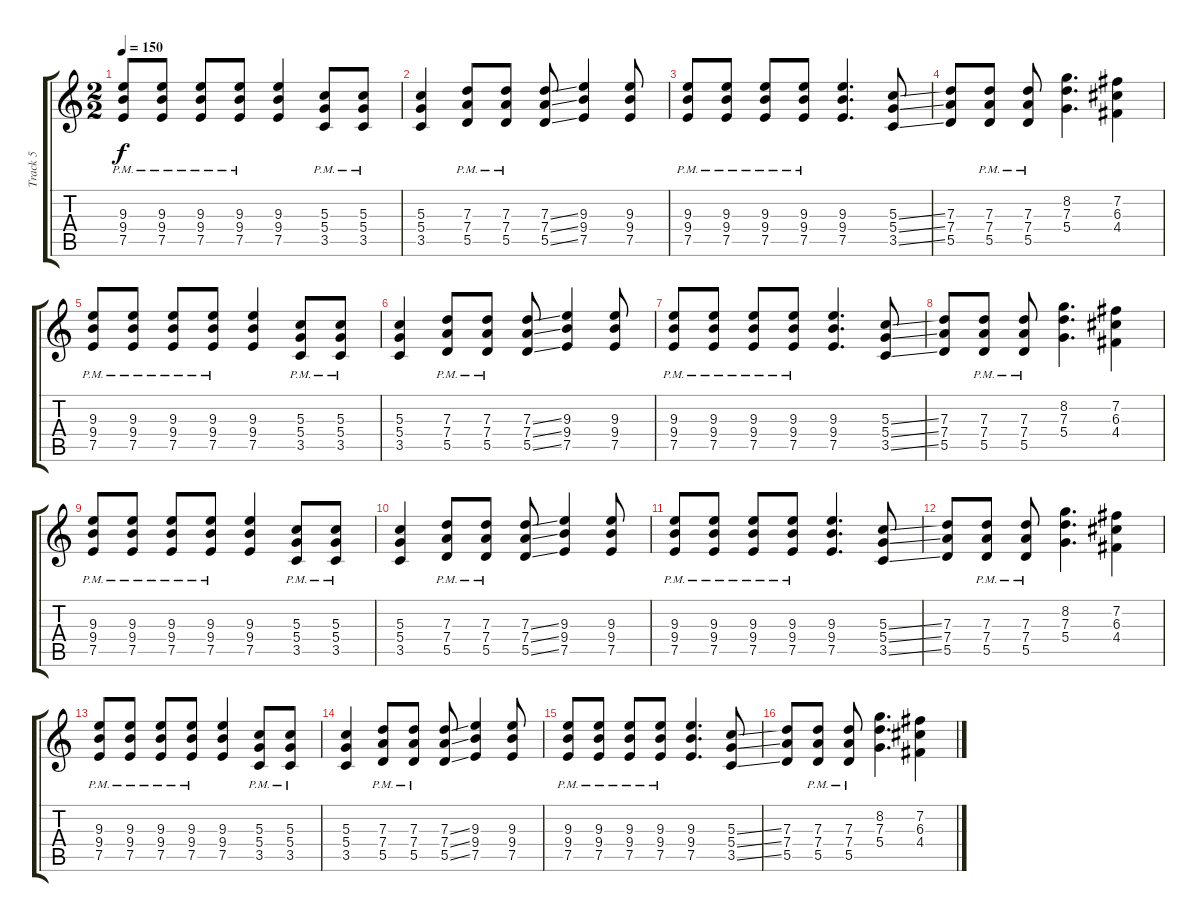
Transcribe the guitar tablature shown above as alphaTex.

\track ("Track 5" "Track 5") {instrument overdrivenguitar}
\staff {score tabs}
\tuning (E4 B3 G3 D3 A2 E2) {hide}
\ts (2 2)
\tempo 150
\clef g2
\ks c
(9.3 9.4 7.5{pm}).8{dy f} (9.3{pm} 9.4{pm} 7.5{pm}).8 (9.3{pm} 9.4{pm} 7.5{pm}).8 (9.3{pm} 9.4{pm} 7.5{pm}).8 (9.3 9.4 7.5).4 (5.3{pm} 5.4{pm} 3.5{pm}).8 (5.3{pm} 5.4{pm} 3.5{pm}).8 |
(5.3 5.4 3.5).4 (7.3{pm} 7.4{pm} 5.5{pm}).8 (7.3{pm} 7.4{pm} 5.5{pm}).8 (7.3{ss} 7.4{ss} 5.5{ss}).8 (9.3 9.4 7.5).4 (9.3 9.4 7.5).8 |
(9.3{pm} 9.4{pm} 7.5{pm}).8 (9.3{pm} 9.4{pm} 7.5{pm}).8 (9.3{pm} 9.4{pm} 7.5{pm}).8 (9.3{pm} 9.4{pm} 7.5{pm}).8 (9.3 9.4 7.5).4{d} (5.3{ss} 5.4{ss} 3.5{ss}).8 |
(7.3 7.4 5.5).8 (7.3{pm} 7.4{pm} 5.5{pm}).8 (7.3{pm} 7.4{pm} 5.5{pm}).8 (8.2 7.3 5.4).4{d} (7.2 6.3 4.4).4 |
(9.3 9.4 7.5{pm}).8 (9.3{pm} 9.4{pm} 7.5{pm}).8 (9.3{pm} 9.4{pm} 7.5{pm}).8 (9.3{pm} 9.4{pm} 7.5{pm}).8 (9.3 9.4 7.5).4 (5.3{pm} 5.4{pm} 3.5{pm}).8 (5.3{pm} 5.4{pm} 3.5{pm}).8 |
(5.3 5.4 3.5).4 (7.3{pm} 7.4{pm} 5.5{pm}).8 (7.3{pm} 7.4{pm} 5.5{pm}).8 (7.3{ss} 7.4{ss} 5.5{ss}).8 (9.3 9.4 7.5).4 (9.3 9.4 7.5).8 |
(9.3{pm} 9.4{pm} 7.5{pm}).8 (9.3{pm} 9.4{pm} 7.5{pm}).8 (9.3{pm} 9.4{pm} 7.5{pm}).8 (9.3{pm} 9.4{pm} 7.5{pm}).8 (9.3 9.4 7.5).4{d} (5.3{ss} 5.4{ss} 3.5{ss}).8 |
(7.3 7.4 5.5).8 (7.3{pm} 7.4{pm} 5.5{pm}).8 (7.3{pm} 7.4{pm} 5.5{pm}).8 (8.2 7.3 5.4).4{d} (7.2 6.3 4.4).4 |
(9.3 9.4 7.5{pm}).8 (9.3{pm} 9.4{pm} 7.5{pm}).8 (9.3{pm} 9.4{pm} 7.5{pm}).8 (9.3{pm} 9.4{pm} 7.5{pm}).8 (9.3 9.4 7.5).4 (5.3{pm} 5.4{pm} 3.5{pm}).8 (5.3{pm} 5.4{pm} 3.5{pm}).8 |
(5.3 5.4 3.5).4 (7.3{pm} 7.4{pm} 5.5{pm}).8 (7.3{pm} 7.4{pm} 5.5{pm}).8 (7.3{ss} 7.4{ss} 5.5{ss}).8 (9.3 9.4 7.5).4 (9.3 9.4 7.5).8 |
(9.3{pm} 9.4{pm} 7.5{pm}).8 (9.3{pm} 9.4{pm} 7.5{pm}).8 (9.3{pm} 9.4{pm} 7.5{pm}).8 (9.3{pm} 9.4{pm} 7.5{pm}).8 (9.3 9.4 7.5).4{d} (5.3{ss} 5.4{ss} 3.5{ss}).8 |
(7.3 7.4 5.5).8 (7.3{pm} 7.4{pm} 5.5{pm}).8 (7.3{pm} 7.4{pm} 5.5{pm}).8 (8.2 7.3 5.4).4{d} (7.2 6.3 4.4).4 |
(9.3 9.4 7.5{pm}).8 (9.3{pm} 9.4{pm} 7.5{pm}).8 (9.3{pm} 9.4{pm} 7.5{pm}).8 (9.3{pm} 9.4{pm} 7.5{pm}).8 (9.3 9.4 7.5).4 (5.3{pm} 5.4{pm} 3.5{pm}).8 (5.3{pm} 5.4{pm} 3.5{pm}).8 |
(5.3 5.4 3.5).4 (7.3{pm} 7.4{pm} 5.5{pm}).8 (7.3{pm} 7.4{pm} 5.5{pm}).8 (7.3{ss} 7.4{ss} 5.5{ss}).8 (9.3 9.4 7.5).4 (9.3 9.4 7.5).8 |
(9.3{pm} 9.4{pm} 7.5{pm}).8 (9.3{pm} 9.4{pm} 7.5{pm}).8 (9.3{pm} 9.4{pm} 7.5{pm}).8 (9.3{pm} 9.4{pm} 7.5{pm}).8 (9.3 9.4 7.5).4{d} (5.3{ss} 5.4{ss} 3.5{ss}).8 |
(7.3 7.4 5.5).8 (7.3{pm} 7.4{pm} 5.5{pm}).8 (7.3{pm} 7.4{pm} 5.5{pm}).8 (8.2 7.3 5.4).4{d} (7.2 6.3 4.4).4
